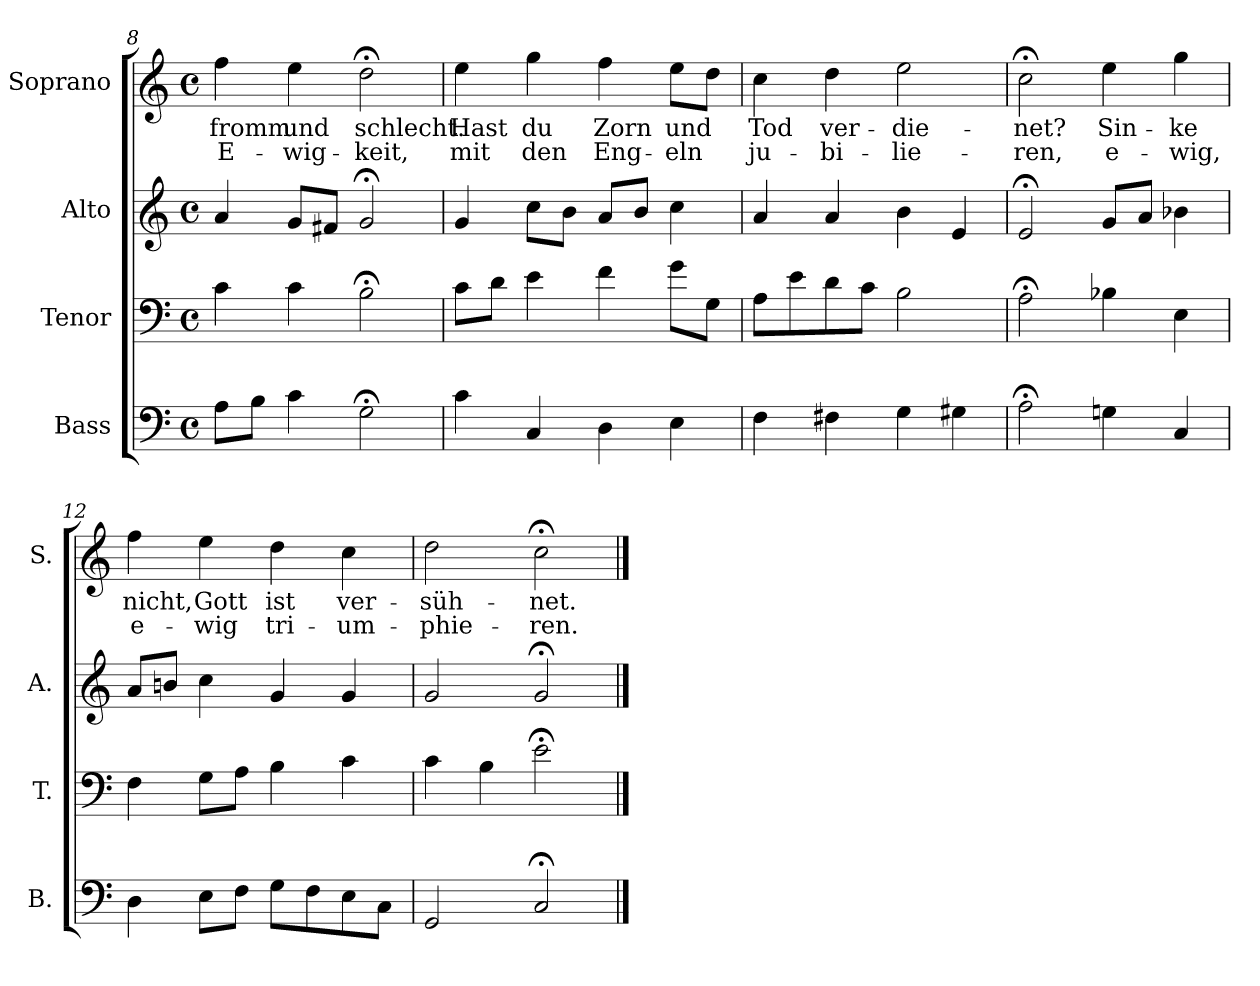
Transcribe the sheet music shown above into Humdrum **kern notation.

**kern	**kern	**kern	**kern	**text	**text
*part4	*part3	*part2	*part1	*part1	*part1
*staff4	*staff3	*staff2	*staff1	*staff1	*staff1
*I"Bass	*I"Tenor	*I"Alto	*I"Soprano	*	*
*I'B.	*I'T.	*I'A.	*I'S.	*	*
*clefF4	*clefF4	*clefG2	*clefG2	*	*
*k[]	*k[]	*k[]	*k[]	*	*
*C:	*C:	*C:	*C:	*	*
*M4/4	*M4/4	*M4/4	*M4/4	*	*
*met(c)	*met(c)	*met(c)	*met(c)	*	*
=8	=8	=8	=8	=8	=8
8A\L	4c\	4a/	4ff\	fromm	E-
8B\J	.	.	.	.	.
4c\	4c\	8g/L	4ee\	und	-wig-
.	.	8f#X/J	.	.	.
2G;<\	2B;<\	2g;</	2dd;<\	schlecht.	-keit,
!!LO:PB:g=z
=9	=9	=9	=9	=9	=9
4c\	8c\L	4g/	4ee\	Hast	mit
.	8d\J	.	.	.	.
4C/	4e\	8cc\L	4gg\	du	den
.	.	8b\J	.	.	.
4D\	4f\	8a/L	4ff\	Zorn	Eng-
.	.	8b/J	.	.	.
4E\	8g\L	4cc\	8ee\L	und	-eln
.	8G\J	.	8dd\J	.	.
=10	=10	=10	=10	=10	=10
4F\	8A\L	4a/	4cc\	Tod	ju-
.	8e\	.	.	.	.
4F#X\	8d\	4a/	4dd\	ver-	-bi-
.	8c\J	.	.	.	.
4G\	2B\	4b\	2ee\	-die-	-lie-
4G#X\	.	4e/	.	.	.
=11	=11	=11	=11	=11	=11
2A;<\	2A;<\	2e;</	2cc;<\	-net?	-ren,
4Gn\	4B-X\	8g/L	4ee\	Sin-	e-
.	.	8a/J	.	.	.
4C/	4E\	4b-X\	4gg\	ke	-wig,
=12	=12	=12	=12	=12	=12
4D\	4F\	8a/L	4ff\	nicht,	e-
.	.	8bn/J	.	.	.
8E\L	8G\L	4cc\	4ee\	Gott	-wig
8F\J	8A\J	.	.	.	.
8G\L	4B\	4g/	4dd\	ist	tri-
8F\	.	.	.	.	.
8E\	4c\	4g/	4cc\	ver-	-um-
8C\J	.	.	.	.	.
=13	=13	=13	=13	=13	=13
2GG/	4c\	2g/	2dd\	-süh-	-phie-
.	4B\	.	.	.	.
2C;</	2e;<\	2g;</	2cc;<\	-net.	-ren.
==	==	==	==	==	==
*-	*-	*-	*-	*-	*-
